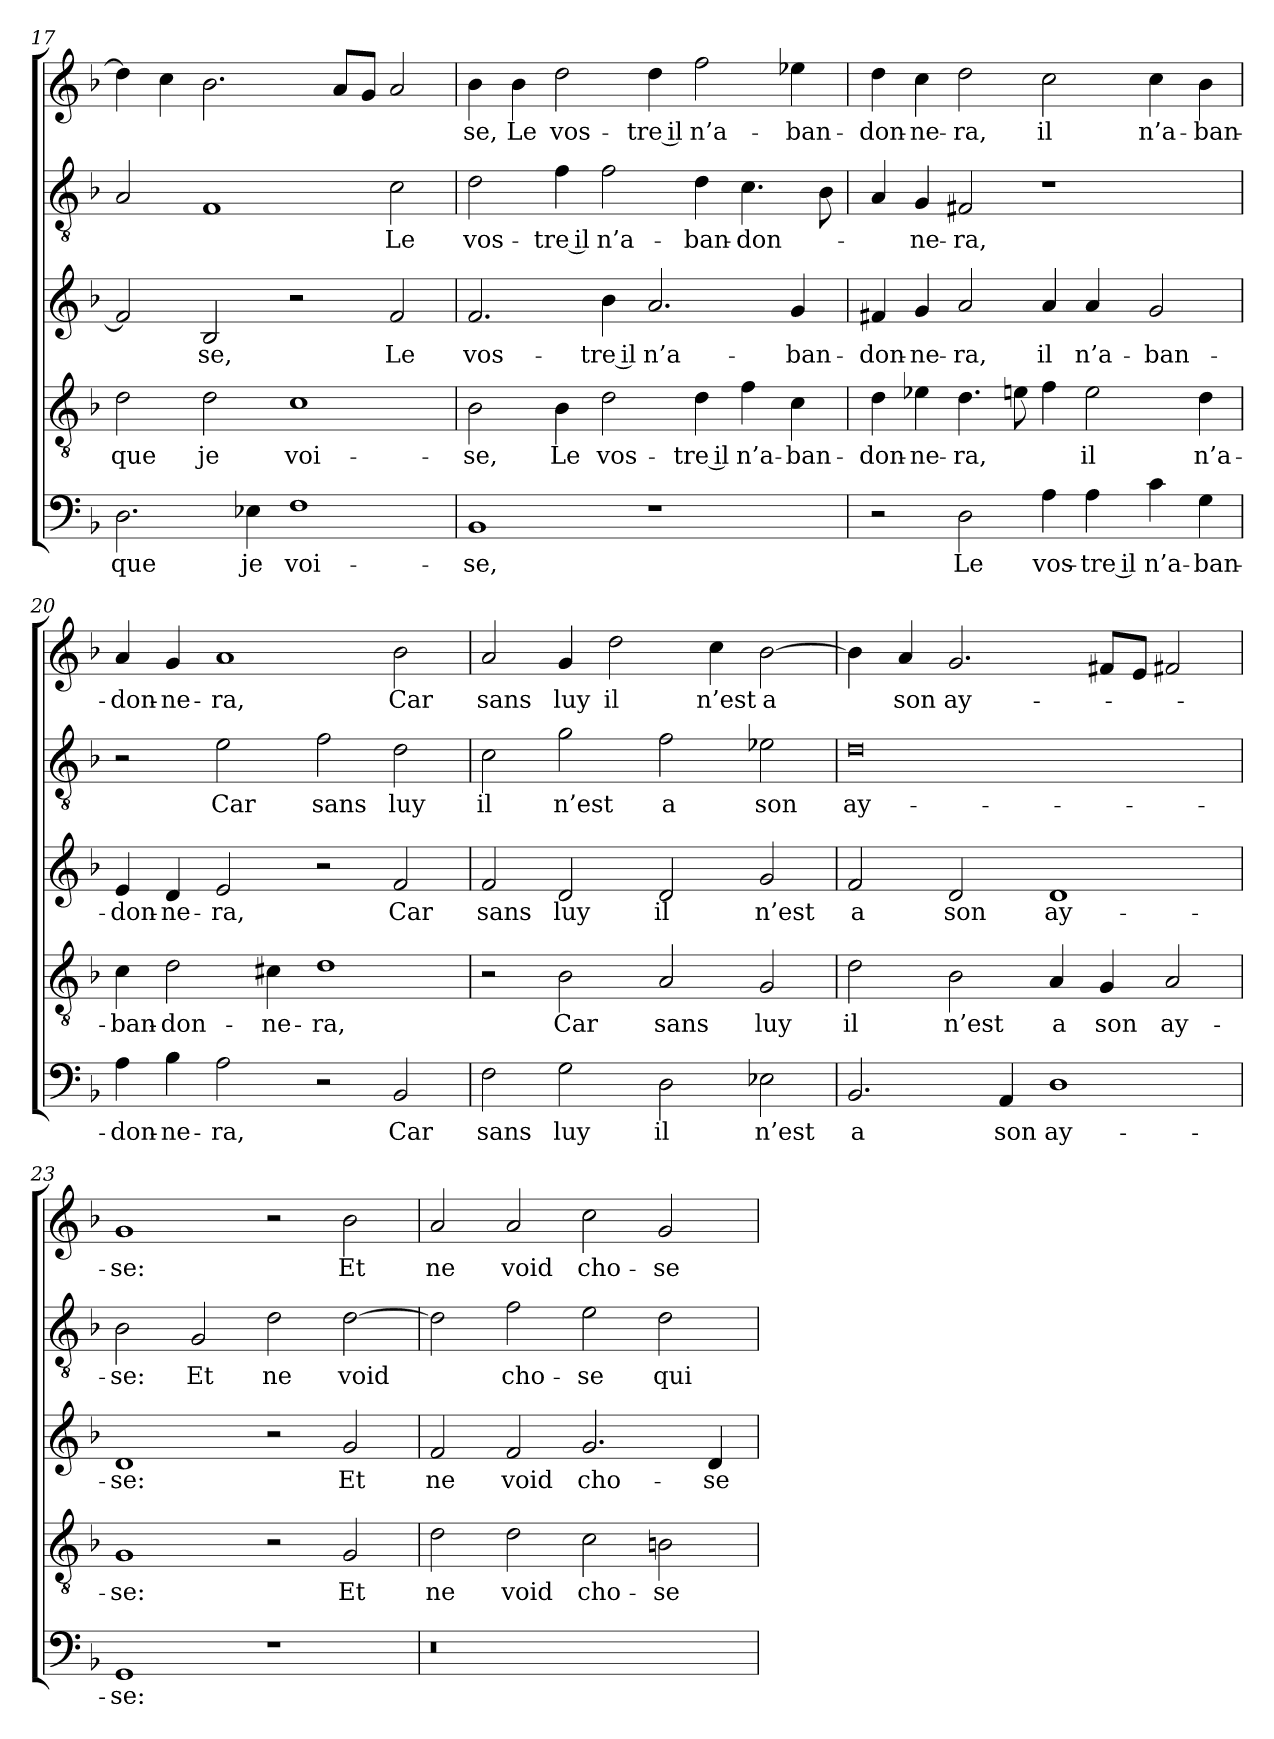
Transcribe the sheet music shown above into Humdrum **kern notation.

**kern	**text	**kern	**text	**kern	**text	**kern	**text	**kern	**text
*part5	*part5	*part4	*part4	*part3	*part3	*part2	*part2	*part1	*part1
*staff5	*staff5	*staff4	*staff4	*staff3	*staff3	*staff2	*staff2	*staff1	*staff1
!!LO:PB:g=z
*clefF4	*	*clefGv2	*	*clefG2	*	*clefGv2	*	*clefG2	*
*	*	*ITrd7c12	*	*	*	*ITrd7c12	*	*	*
*k[b-]	*	*k[b-]	*	*k[b-]	*	*k[b-]	*	*k[b-]	*
=17	=17	=17	=17	=17	=17	=17	=17	=17	=17
2.D	que	2D	que	2f]	.	2AA	.	4dd]	.
.	.	.	.	.	.	.	.	4cc	.
.	.	2D	je	2B-	-se,	1FF	.	2.b-	.
4E-X	je	.	.	.	.	.	.	.	.
1F	voi-	1C	voi-	2r	.	.	.	.	.
.	.	.	.	.	.	.	.	8aL	.
.	.	.	.	.	.	.	.	8gJ	.
.	.	.	.	2f	Le	2C	Le	2a	.
=18	=18	=18	=18	=18	=18	=18	=18	=18	=18
1BB-	-se,	2BB-	-se,	2.f	vos-	2D	vos-	4b-	-se,
.	.	.	.	.	.	.	.	4b-	Le
.	.	4BB-	Le	.	.	4F	-tre il	2dd	vos-
.	.	2D	vos-	4b-	-tre il	2F	n’a-	.	.
1r	.	.	.	2.a	n’a-	.	.	4dd	-tre il
.	.	4D	-tre il	.	.	4D	-ban-	2ff	n’a-
.	.	4F	n’a-	.	.	4.C	-don-	.	.
.	.	4C	-ban-	4g	-ban-	.	.	4ee-X	-ban-
.	.	.	.	.	.	8BB-	.	.	.
=19	=19	=19	=19	=19	=19	=19	=19	=19	=19
2r	.	4D	-don-	4f#X	-don-	4AA	.	4dd	-don-
.	.	4E-X	-ne-	4g	-ne-	4GG	-ne-	4cc	-ne-
2D	Le	4.D	-ra,	2a	-ra,	2FF#X	-ra,	2dd	-ra,
.	.	8En	.	.	.	.	.	.	.
4A	vos-	4F	.	4a	il	1r	.	2cc	il
4A	-tre il	2E	il	4a	n’a-	.	.	.	.
4c	n’a-	.	.	2g	-ban-	.	.	4cc	n’a-
4G	-ban-	4D	n’a-	.	.	.	.	4b-	-ban-
=20	=20	=20	=20	=20	=20	=20	=20	=20	=20
4A	-don-	4C	-ban-	4e	-don-	2r	.	4a	-don-
4B-	-ne-	2D	-don-	4d	-ne-	.	.	4g	-ne-
2A	-ra,	.	.	2e	-ra,	2E	Car	1a	-ra,
.	.	4C#X	-ne-	.	.	.	.	.	.
2r	.	1D	-ra,	2r	.	2F	sans	.	.
2BB-	Car	.	.	2f	Car	2D	luy	2b-	Car
!!LO:LB:g=z
=21	=21	=21	=21	=21	=21	=21	=21	=21	=21
2F	sans	2r	.	2f	sans	2C	il	2a	sans
2G	luy	2BB-	Car	2d	luy	2G	n’est	4g	luy
.	.	.	.	.	.	.	.	2dd	il
2D	il	2AA	sans	2d	il	2F	a	.	.
.	.	.	.	.	.	.	.	4cc	n’est
2E-X	n’est	2GG	luy	2g	n’est	2E-X	son	[2b-	a
=22	=22	=22	=22	=22	=22	=22	=22	=22	=22
2.BB-	a	2D	il	2f	a	0D	ay-	4b-]	.
.	.	.	.	.	.	.	.	4a	son
.	.	2BB-	n’est	2d	son	.	.	2.g	ay-
4AA	son	.	.	.	.	.	.	.	.
1D	ay-	4AA	a	1d	ay-	.	.	.	.
.	.	4GG	son	.	.	.	.	8f#XL	.
.	.	.	.	.	.	.	.	8eJ	.
.	.	2AA	ay-	.	.	.	.	2f#X	.
=23	=23	=23	=23	=23	=23	=23	=23	=23	=23
1GG	-se:	1GG	-se:	1d	-se:	2BB-	-se:	1g	-se:
.	.	.	.	.	.	2GG	Et	.	.
1r	.	2r	.	2r	.	2D	ne	2r	.
.	.	2GG	Et	2g	Et	[2D	void	2b-	Et
=24	=24	=24	=24	=24	=24	=24	=24	=24	=24
0r	.	2D	ne	2f	ne	2D]	.	2a	ne
.	.	2D	void	2f	void	2F	cho-	2a	void
.	.	2C	cho-	2.g	cho-	2E	-se	2cc	cho-
.	.	2BBn	-se	.	.	2D	qui	2g	-se
.	.	.	.	4d	-se	.	.	.	.
=	=	=	=	=	=	=	=	=	=
*-	*-	*-	*-	*-	*-	*-	*-	*-	*-
